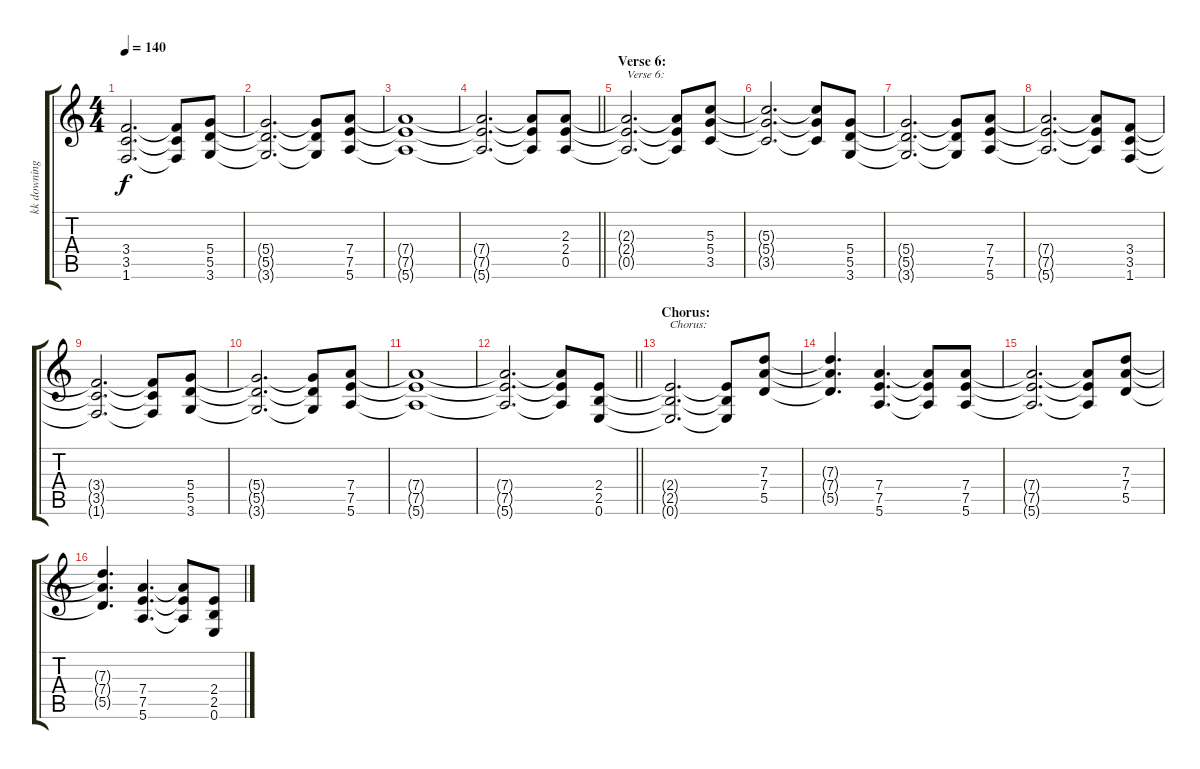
\track ("kk downing" "kk downing") {instrument distortionguitar}
\staff {score tabs}
\tuning (E4 B3 G3 D3 A2 E2) {hide}
\ts (4 4)
\tempo 140
\clef g2
\ks c
(3.4{t} 3.5{t} 1.6{t}).2{d dy f} (3.4{t} 3.5{t} 1.6{t}).8 (5.4 5.5 3.6).8 |
(5.4{t} 5.5{t} 3.6{t}).2{d} (5.4{t} 5.5{t} 3.6{t}).8 (7.4 7.5 5.6).8 |
(7.4{t} 7.5{t} 5.6{t}).1 |
\barLineRight lightlight
(7.4{t} 7.5{t} 5.6{t}).2{d} (7.4{t} 7.5{t} 5.6{t}).8 (2.3 2.4 0.5).8 |
\section ("" "Verse 6:")
(2.3{t} 2.4{t} 0.5{t}).2{d txt "Verse 6:"} (2.3{t} 2.4{t} 0.5{t}).8 (5.3 5.4 3.5).8 |
(5.3{t} 5.4{t} 3.5{t}).2{d} (5.3{t} 5.4{t} 3.5{t}).8 (5.4 5.5 3.6).8 |
(5.4{t} 5.5{t} 3.6{t}).2{d} (5.4{t} 5.5{t} 3.6{t}).8 (7.4 7.5 5.6).8 |
(7.4{t} 7.5{t} 5.6{t}).2{d} (7.4{t} 7.5{t} 5.6{t}).8 (3.4 3.5 1.6).8 |
(3.4{t} 3.5{t} 1.6{t}).2{d} (3.4{t} 3.5{t} 1.6{t}).8 (5.4 5.5 3.6).8 |
(5.4{t} 5.5{t} 3.6{t}).2{d} (5.4{t} 5.5{t} 3.6{t}).8 (7.4 7.5 5.6).8 |
(7.4{t} 7.5{t} 5.6{t}).1 |
\barLineRight lightlight
(7.4{t} 7.5{t} 5.6{t}).2{d} (7.4{t} 7.5{t} 5.6{t}).8 (2.4 2.5 0.6).8 |
\section ("" "Chorus:")
(2.4{t} 2.5{t} 0.6{t}).2{d txt "Chorus:"} (2.4{t} 2.5{t} 0.6{t}).8 (7.3 7.4 5.5).8 |
(7.3{t} 7.4{t} 5.5{t}).4{d} (7.4 7.5 5.6).4{d} (7.4{t} 7.5{t} 5.6{t}).8 (7.4 7.5 5.6).8 |
(7.4{t} 7.5{t} 5.6{t}).2{d} (7.4{t} 7.5{t} 5.6{t}).8 (7.3 7.4 5.5).8 |
(7.3{t} 7.4{t} 5.5{t}).4{d} (7.4 7.5 5.6).4{d} (7.4{t} 7.5{t} 5.6{t}).8 (2.4 2.5 0.6).8
